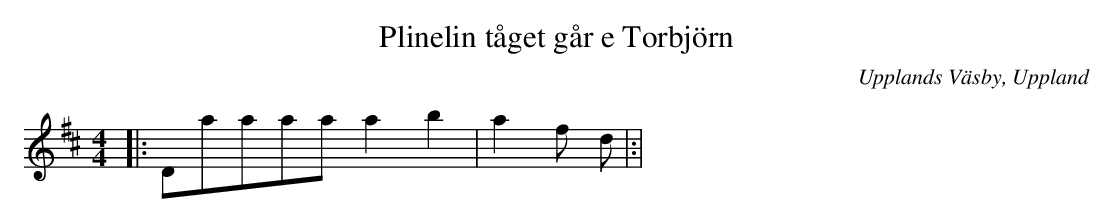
X:1
T:Plinelin tåget går e Torbjörn
O:Upplands Väsby, Uppland
M:4/4
L:1/8
K:D
|: [D]aaaa a2 b2 |a2f#2 d1 |:|
